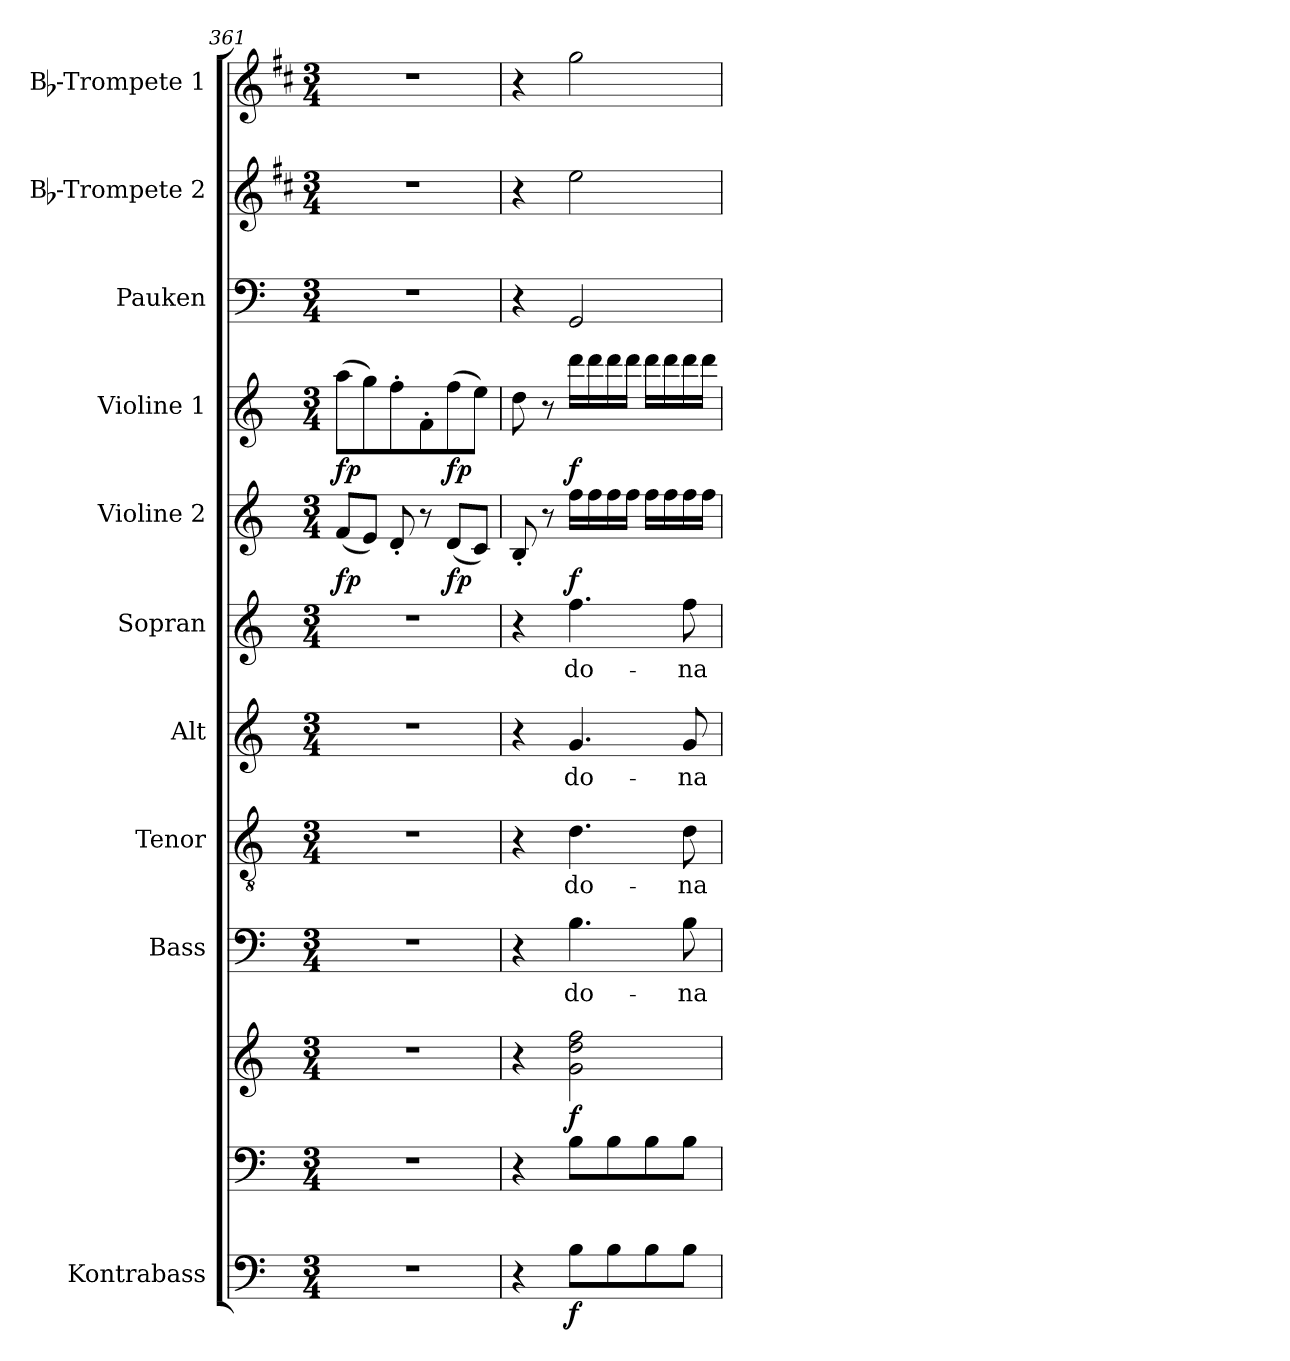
**kern	**dynam	**kern	**kern	**dynam	**kern	**text	**kern	**text	**kern	**text	**kern	**text	**kern	**dynam	**kern	**dynam	**kern	**kern	**kern
*part11	*part11	*part10	*part10	*part10	*part9	*part9	*part8	*part8	*part7	*part7	*part6	*part6	*part5	*part5	*part4	*part4	*part3	*part2	*part1
*staff12	*staff12	*staff11	*staff10	*staff10/11	*staff9	*staff9	*staff8	*staff8	*staff7	*staff7	*staff6	*staff6	*staff5	*staff5	*staff4	*staff4	*staff3	*staff2	*staff1
*I"Kontrabass	*	*	*	*	*I"Bass	*	*I"Tenor	*	*I"Alt	*	*I"Sopran	*	*I"Violine 2	*	*I"Violine 1	*	*I"Pauken	*I"Bb-Trompete 2	*I"Bb-Trompete 1
*I'Kb.	*	*	*	*	*I'B.	*	*I'T.	*	*I'A.	*	*I'S.	*	*I'Vl. 2	*	*I'Vl. 1	*	*I'Pk.	*I'Bb Trp. 2	*I'Bb Trp. 1
*clefF4	*	*clefF4	*clefG2	*	*clefF4	*	*clefGv2	*	*clefG2	*	*clefG2	*	*clefG2	*	*clefG2	*	*clefF4	*clefG2	*clefG2
*ITrd7c12	*	*	*	*	*	*	*	*	*	*	*	*	*	*	*	*	*	*ITrd1c2	*ITrd1c2
*k[]	*	*k[]	*k[]	*	*k[]	*	*k[]	*	*k[]	*	*k[]	*	*k[]	*	*k[]	*	*k[]	*k[]	*k[]
*C:	*	*C:	*C:	*	*C:	*	*C:	*	*C:	*	*C:	*	*C:	*	*C:	*	*C:	*C:	*C:
*M3/4	*	*M3/4	*M3/4	*	*M3/4	*	*M3/4	*	*M3/4	*	*M3/4	*	*M3/4	*	*M3/4	*	*M3/4	*M3/4	*M3/4
=361	=361	=361	=361	=361	=361	=361	=361	=361	=361	=361	=361	=361	=361	=361	=361	=361	=361	=361	=361
!	!	!	!	!	!	!	!	!	!	!	!	!	!	!LO:DY:b	!	!LO:DY:b	!	!	!
2.r	.	2.r	2.r	.	2.r	.	2.r	.	2.r	.	2.r	.	(<8f/L	fp	(>8aa\L	fp	2.r	2.r	2.r
.	.	.	.	.	.	.	.	.	.	.	.	.	8e/J)	.	8gg\)	.	.	.	.
.	.	.	.	.	.	.	.	.	.	.	.	.	8d'</	.	8ff'>\	.	.	.	.
.	.	.	.	.	.	.	.	.	.	.	.	.	8r	.	8f'>\	.	.	.	.
!	!	!	!	!	!	!	!	!	!	!	!	!	!	!LO:DY:b	!	!LO:DY:b	!	!	!
.	.	.	.	.	.	.	.	.	.	.	.	.	(<8d/L	fp	(>8ff\	fp	.	.	.
.	.	.	.	.	.	.	.	.	.	.	.	.	8c/J)	.	8ee\J)	.	.	.	.
!!LO:PB:g=z
=362	=362	=362	=362	=362	=362	=362	=362	=362	=362	=362	=362	=362	=362	=362	=362	=362	=362	=362	=362
4r	.	4r	4r	.	4r	.	4r	.	4r	.	4r	.	8B'</	.	8dd\	.	4r	4r	4r
.	.	.	.	.	.	.	.	.	.	.	.	.	8r	.	8r	.	.	.	.
!	!LO:DY:b	!	!	!LO:DY:b	!	!LO:LY:b	!	!LO:LY:b	!	!LO:LY:b	!	!LO:LY:b	!	!LO:DY:b	!	!LO:DY:b	!	!	!
8BB\L	f	8B\L	2g\ 2dd\ 2ff\	f	4.B\	do-	4.d\	do-	4.g/	do-	4.ff\	do-	16ff\LL	f	16ddd\LL	f	2GG/	2dd\	2ff\
.	.	.	.	.	.	.	.	.	.	.	.	.	16ff\	.	16ddd\	.	.	.	.
8BB\	.	8B\	.	.	.	.	.	.	.	.	.	.	16ff\	.	16ddd\	.	.	.	.
.	.	.	.	.	.	.	.	.	.	.	.	.	16ff\JJ	.	16ddd\JJ	.	.	.	.
8BB\	.	8B\	.	.	.	.	.	.	.	.	.	.	16ff\LL	.	16ddd\LL	.	.	.	.
.	.	.	.	.	.	.	.	.	.	.	.	.	16ff\	.	16ddd\	.	.	.	.
!	!	!	!	!	!	!LO:LY:b	!	!LO:LY:b	!	!LO:LY:b	!	!LO:LY:b	!	!	!	!	!	!	!
8BB\J	.	8B\J	.	.	8B\	-na	8d\	-na	8g/	-na	8ff\	-na	16ff\	.	16ddd\	.	.	.	.
.	.	.	.	.	.	.	.	.	.	.	.	.	16ff\JJ	.	16ddd\JJ	.	.	.	.
=	=	=	=	=	=	=	=	=	=	=	=	=	=	=	=	=	=	=	=
*-	*-	*-	*-	*-	*-	*-	*-	*-	*-	*-	*-	*-	*-	*-	*-	*-	*-	*-	*-
